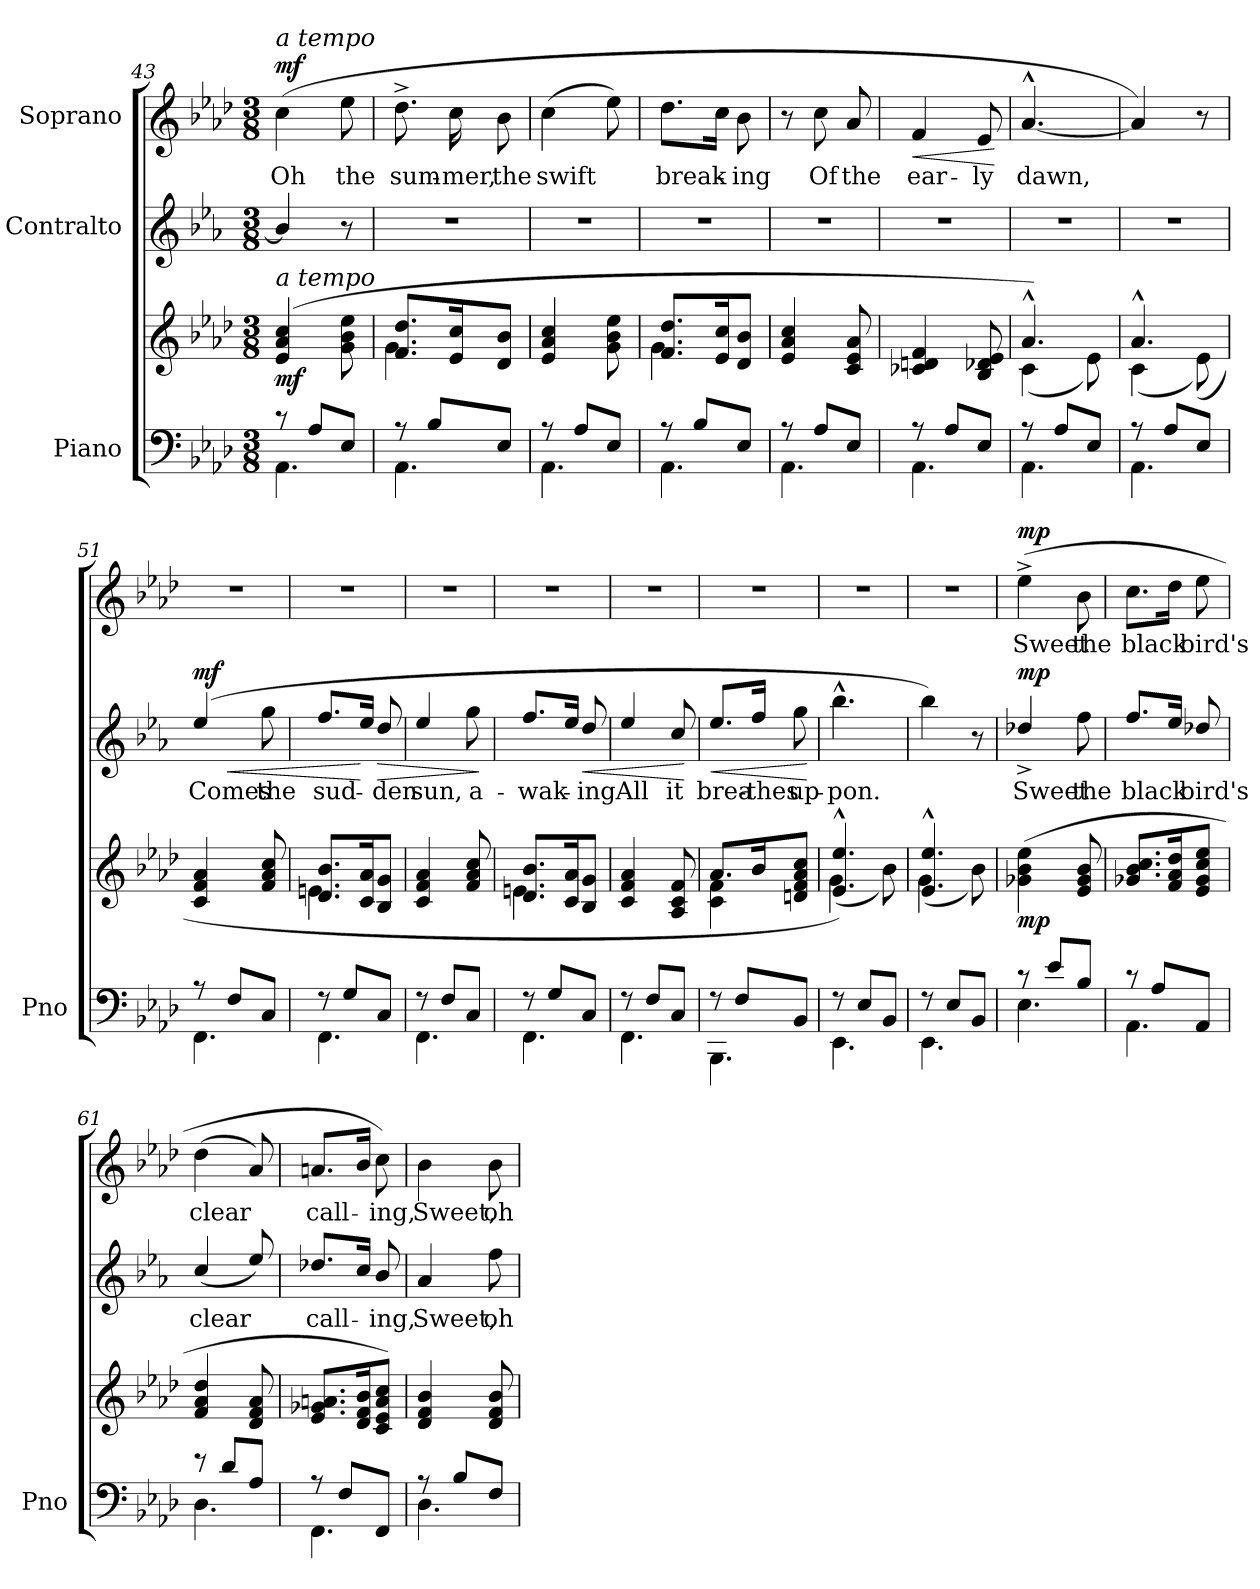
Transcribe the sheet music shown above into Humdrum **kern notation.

**kern	**kern	**dynam	**kern	**text	**dynam	**kern	**text	**dynam
*part3	*part3	*part3	*part2	*part2	*part2	*part1	*part1	*part1
*staff4	*staff3	*staff3/4	*staff2	*staff2	*staff2	*staff1	*staff1	*staff1
*I"Piano	*	*	*I"Contralto	*	*	*I"Soprano	*	*
*I'Pno	*	*	*	*	*	*	*	*
*clefF4	*clefG2	*	*clefG2	*	*	*clefG2	*	*
*	*	*	*ITrd4c7	*	*	*	*	*
*k[b-e-a-d-]	*k[b-e-a-d-]	*	*k[b-e-a-d-]	*	*	*k[b-e-a-d-]	*	*
*M3/8	*M3/8	*	*M3/8	*	*	*M3/8	*	*
=43	=43	=43	=43	=43	=43	=43	=43	=43
*^	*	*	*	*	*	*	*	*
!	!	!	!	!	!	!	!LO:TX:a:i:t=a tempo	!	!
!	!	!LO:TX:a:i:t=a tempo	!	!	!	!	!	!	!
!	!	!	!LO:DY:b	!	!	!	!	!	!LO:DY:a
8r	4.AA-\	(4e-/ 4a-/ 4cc/	mf	4e-/]	.	.	(4cc\	Oh	mf
8A-/L	.	.	.	.	.	.	.	.	.
8E-/J	.	8g\ 8b-\ 8ee-\	.	8r	.	.	8ee-\	the	.
=44	=44	=44	=44	=44	=44	=44	=44	=44	=44
*	*	*^	*	*	*	*	*	*	*
8r	4.AA-\	8.f/ 8.dd-/L	4.g\	.	4.r	.	.	8.dd-^\	sum-	.
8B-/L	.	.	.	.	.	.	.	.	.	.
.	.	16e-/ 16cc/K	.	.	.	.	.	16cc\	-mer,	.
8E-/J	.	8d-/ 8b-/J	.	.	.	.	.	8b-\	the	.
*	*	*v	*v	*	*	*	*	*	*	*
=45	=45	=45	=45	=45	=45	=45	=45	=45	=45
8r	4.AA-\	4e-/ 4a-/ 4cc/	.	4.r	.	.	(4cc\	swift	.
8A-/L	.	.	.	.	.	.	.	.	.
8E-/J	.	8g\ 8b-\ 8ee-\	.	.	.	.	8ee-\)	.	.
=46	=46	=46	=46	=46	=46	=46	=46	=46	=46
*	*	*^	*	*	*	*	*	*	*
8r	4.AA-\	8.f/ 8.dd-/L	4.g\	.	4.r	.	.	8.dd-\L	break-	.
8B-/L	.	.	.	.	.	.	.	.	.	.
.	.	16e-/ 16cc/K	.	.	.	.	.	16cc\Jk	.	.
8E-/J	.	8d-/ 8b-/J	.	.	.	.	.	8b-\	-ing	.
*	*	*v	*v	*	*	*	*	*	*	*
=47	=47	=47	=47	=47	=47	=47	=47	=47	=47
8r	4.AA-\	4e-/ 4a-/ 4cc/	.	4.r	.	.	8r	.	.
8A-/L	.	.	.	.	.	.	8cc\	Of	.
8E-/J	.	8c/ 8e-/ 8a-/	.	.	.	.	8a-/	the	.
=48	=48	=48	=48	=48	=48	=48	=48	=48	=48
!	!	!	!	!	!	!	!	!	!LO:HP:b
8r	4.AA-\	4c-X/ 4dn/ 4f/	.	4.r	.	.	4f/	ear-	<
8A-/L	.	.	.	.	.	.	.	.	.
8E-/J	.	8B-/ 8d-X/ 8e-/	.	.	.	.	8e-/	-ly	.
*v	*v	*	*	*	*	*	*	*	*
.	.	.	.	.	.	.	.	[
=49	=49	=49	=49	=49	=49	=49	=49	=49
*^	*^	*	*	*	*	*	*	*
8r	4.AA-\	4.a-^^/)	(4c\	.	4.r	.	.	[4.a-^^/	dawn,	.
8A-/L	.	.	.	.	.	.	.	.	.	.
8E-/J	.	.	8e-\)	.	.	.	.	.	.	.
=50	=50	=50	=50	=50	=50	=50	=50	=50	=50	=50
8r	4.AA-\	4.a-^^/	(4c\	.	4.r	.	.	4a-/])	.	.
8A-/L	.	.	.	.	.	.	.	.	.	.
8E-/J	.	.	(>8e-\)	.	.	.	.	8r	.	.
=51	=51	=51	=51	=51	=51	=51	=51	=51	=51	=51
!	!	!	!	!	!	!	!LO:HP:b	!	!	!
!	!	!	!	!	!	!	!LO:DY:n=1:a	!	!	!
*	*	*v	*v	*	*	*	*	*	*	*
8r	4.FF\	4c/ 4f/ 4a-/	.	(4a-/	Comes	< mf	4.r	.	.
8F/L	.	.	.	.	.	.	.	.	.
8C/J	.	8f/ 8a-/ 8cc/	.	8cc\	the	.	.	.	.
=52	=52	=52	=52	=52	=52	=52	=52	=52	=52
*	*	*^	*	*	*	*	*	*	*
8r	4.FF\	8.d-/ 8.b-/L	4.en\	.	8.b-/L	sud-	.	4.r	.	.
8G/L	.	.	.	.	.	.	.	.	.	.
.	.	16c/ 16a-/K	.	.	16a-/Jk	.	[	.	.	.
!	!	!	!	!	!	!	!LO:HP:b	!	!	!
8C/J	.	8B-/ 8g/J	.	.	8g/	-den	>	.	.	.
*	*	*v	*v	*	*	*	*	*	*	*
=53	=53	=53	=53	=53	=53	=53	=53	=53	=53
8r	4.FF\	4c/ 4f/ 4a-/	.	4a-/	sun,	.	4.r	.	.
8F/L	.	.	.	.	.	.	.	.	.
8C/J	.	8f/ 8a-/ 8cc/	.	8cc\	a-	.	.	.	.
*v	*v	*	*	*	*	*	*	*	*
.	.	.	.	.	]	.	.	.
=54	=54	=54	=54	=54	=54	=54	=54	=54
*^	*^	*	*	*	*	*	*	*
8r	4.FF\	8.d-/ 8.b-/L	4.en\	.	8.b-/L	-wak-	.	4.r	.	.
8G/L	.	.	.	.	.	.	.	.	.	.
.	.	16c/ 16a-/K	.	.	16a-/Jk	.	.	.	.	.
!	!	!	!	!	!	!	!LO:HP:b	!	!	!
8C/J	.	8B-/ 8g/J	.	.	8g/	-ing	<	.	.	.
*	*	*v	*v	*	*	*	*	*	*	*
=55	=55	=55	=55	=55	=55	=55	=55	=55	=55
8r	4.FF\	4c/ 4f/ 4a-/	.	4a-/	All	.	4.r	.	.
8F/L	.	.	.	.	.	.	.	.	.
8C/J	.	8A-/ 8c/ 8f/	.	8f/	it	.	.	.	.
*v	*v	*	*	*	*	*	*	*	*
.	.	.	.	.	[	.	.	.
=56	=56	=56	=56	=56	=56	=56	=56	=56
*^	*^	*	*	*	*	*	*	*
!	!	!	!	!	!	!	!LO:HP:b	!	!	!
8r	4.BBB-\	8.a-/L	4c\ 4f\	.	8.a-/L	brea-	<	4.r	.	.
8F/L	.	.	.	.	.	.	.	.	.	.
.	.	16b-/K	.	.	16b-/Jk	-thes	.	.	.	.
8BB-/J	.	8dn/ 8f/ 8a-/ 8cc/J	8ryy	.	8cc\	up-	.	.	.	.
*v	*v	*	*	*	*	*	*	*	*	*
*	*v	*v	*	*	*	*	*	*	*
.	.	.	.	.	[	.	.	.
=57	=57	=57	=57	=57	=57	=57	=57	=57
*^	*^	*	*	*	*	*	*	*
8r	4.EE-\	4.e-/^^ 4.ee-/^^)	(4g\	.	4.ee-^^\	-pon.	.	4.r	.	.
8E-/L	.	.	.	.	.	.	.	.	.	.
8BB-/J	.	.	8b-\)	.	.	.	.	.	.	.
=58	=58	=58	=58	=58	=58	=58	=58	=58	=58	=58
8r	4.EE-\	4.e-/^^ 4.ee-/^^	(4g\	.	4ee-\)	.	.	4.r	.	.
8E-/L	.	.	.	.	.	.	.	.	.	.
8BB-/J	.	.	8b-\)	.	8r	.	.	.	.	.
=59	=59	=59	=59	=59	=59	=59	=59	=59	=59	=59
!	!	!	!	!LO:DY:b	!	!	!LO:DY:a	!	!	!LO:DY:a
*	*	*v	*v	*	*	*	*	*	*	*
8r	4.E-\	(4g-X\ 4b-\ 4ee-\	mp	4g-X^>/	Sweet	mp	(4ee-^\	Sweet	mp
8e-/L	.	.	.	.	.	.	.	.	.
8B-/J	.	8e-/ 8g-/ 8b-/	.	8b-\	the	.	8b-\	the	.
=60	=60	=60	=60	=60	=60	=60	=60	=60	=60
8r	4.AA-\	8.g-X/ 8.b-/ 8.cc/L	.	8.b-/L	black-	.	8.cc\L	black-	.
8A-/L	.	.	.	.	.	.	.	.	.
.	.	16f/ 16a-/ 16dd-/K	.	16a-/Jk	.	.	16dd-\Jk	.	.
8AA-/J	.	8e-/ 8g-/ 8cc/ 8ee-/J	.	8g-X/	-bird's	.	8ee-\	-bird's	.
=61	=61	=61	=61	=61	=61	=61	=61	=61	=61
8r	4.D-\	4f/ 4a-/ 4dd-/	.	(4f/	clear	.	(4dd-\	clear	.
8d-/L	.	.	.	.	.	.	.	.	.
8A-/J	.	8d-/ 8f/ 8a-/	.	8a-/)	.	.	8a-/)	.	.
=62	=62	=62	=62	=62	=62	=62	=62	=62	=62
8r	4.FF\	8.e-/ 8.g-X/ 8.an/L	.	8.g-X/L	call-	.	8.an/L	call-	.
8F/L	.	.	.	.	.	.	.	.	.
.	.	16d-/ 16f/ 16b-/K	.	16f/Jk	.	.	16b-/Jk	.	.
8FF/J	.	8c/ 8e-/ 8a/ 8cc/J)	.	8e-/	-ing,	.	8cc\)	-ing,	.
=63	=63	=63	=63	=63	=63	=63	=63	=63	=63
8r	4.D-\	4d-/ 4f/ 4b-/	.	4d-/	Sweet,	.	4b-\	Sweet,	.
8B-/L	.	.	.	.	.	.	.	.	.
8F/J	.	8d-/ 8f/ 8b-/	.	8b-\	oh	.	8b-\	oh	.
*v	*v	*	*	*	*	*	*	*	*
=	=	=	=	=	=	=	=	=
*-	*-	*-	*-	*-	*-	*-	*-	*-
